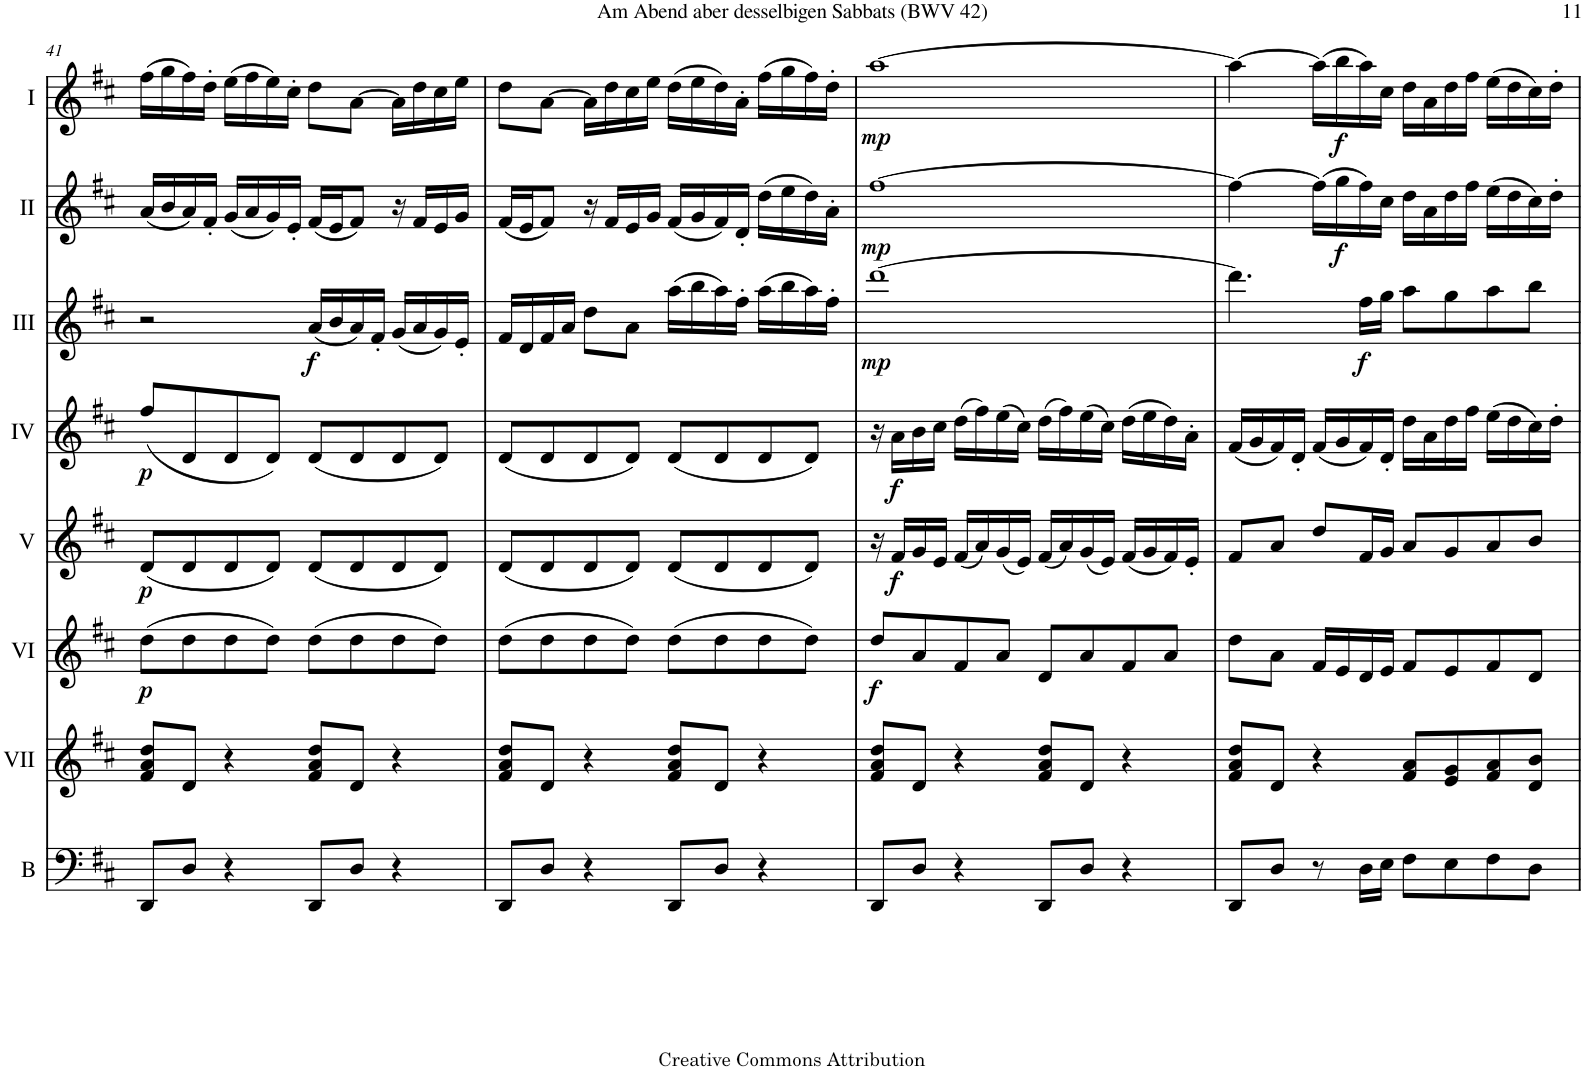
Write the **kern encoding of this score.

**kern	**kern	**kern	**dynam	**kern	**dynam	**kern	**dynam	**kern	**dynam	**kern	**dynam	**kern	**dynam
*part8	*part7	*part6	*part6	*part5	*part5	*part4	*part4	*part3	*part3	*part2	*part2	*part1	*part1
*staff8	*staff7	*staff6	*staff6	*staff5	*staff5	*staff4	*staff4	*staff3	*staff3	*staff2	*staff2	*staff1	*staff1
*I"Bass	*I"Acc. 7	*I"Acc. 6	*	*I"Acc. 5	*	*I"Acc. 4	*	*I"Acc. 3	*	*I"Acc. 2	*	*I"Acc. 1	*
*I'B	*	*	*	*	*	*	*	*	*	*	*	*	*
!!LO:PB:g=z
*clefF4	*clefG2	*clefG2	*	*clefG2	*	*clefG2	*	*clefG2	*	*clefG2	*	*clefG2	*
*Trd7c12	*	*Trd7c12	*	*	*	*	*	*Trd7c12	*	*	*	*	*
*k[f#c#]	*k[f#c#]	*k[f#c#]	*	*k[f#c#]	*	*k[f#c#]	*	*k[f#c#]	*	*k[f#c#]	*	*k[f#c#]	*
*M2/2	*M2/2	*M2/2	*	*M2/2	*	*M2/2	*	*M2/2	*	*M2/2	*	*M2/2	*
*met(c|)	*met(c|)	*met(c|)	*	*met(c|)	*	*met(c|)	*	*met(c|)	*	*met(c|)	*	*met(c|)	*
=41	=41	=41	=41	=41	=41	=41	=41	=41	=41	=41	=41	=41	=41
!	!	!	!LO:DY:b	!	!LO:DY:b	!	!LO:DY:b	!	!	!	!	!	!
8DD/L	8f#/ 8a/ 8dd/L	(8dd\L	p	(8d/L	p	(8ff#/L	p	2r	.	(16a/LL	.	(16ff#\LL	.
.	.	.	.	.	.	.	.	.	.	16b/	.	16gg\	.
8D/J	8d/J	8dd\	.	8d/	.	8d/	.	.	.	16a/)	.	16ff#\)	.
.	.	.	.	.	.	.	.	.	.	16f#'/JJ	.	16dd'\JJ	.
4r	4r	8dd\	.	8d/	.	8d/	.	.	.	(16g/LL	.	(16ee\LL	.
.	.	.	.	.	.	.	.	.	.	16a/	.	16ff#\	.
.	.	8dd\J)	.	8d/J)	.	8d/J)	.	.	.	16g/)	.	16ee\)	.
.	.	.	.	.	.	.	.	.	.	16e'/JJ	.	16cc#'\JJ	.
!	!	!	!	!	!	!	!	!	!LO:DY:b	!	!	!	!
8DD/L	8f#/ 8a/ 8dd/L	(8dd\L	.	(8d/L	.	(8d/L	.	(16a/LL	f	(16f#/LL	.	8dd\L	.
.	.	.	.	.	.	.	.	16b/	.	16e/J	.	.	.
8D/J	8d/J	8dd\	.	8d/	.	8d/	.	16a/)	.	8f#/J)	.	[8a\J	.
.	.	.	.	.	.	.	.	16f#'/JJ	.	.	.	.	.
4r	4r	8dd\	.	8d/	.	8d/	.	(16g/LL	.	16r	.	16a\LL]	.
.	.	.	.	.	.	.	.	16a/	.	16f#/LL	.	16dd\	.
.	.	8dd\J)	.	8d/J)	.	8d/J)	.	16g/)	.	16e/	.	16cc#\	.
.	.	.	.	.	.	.	.	16e'/JJ	.	16g/JJ	.	16ee\JJ	.
=42	=42	=42	=42	=42	=42	=42	=42	=42	=42	=42	=42	=42	=42
8DD/L	8f#/ 8a/ 8dd/L	(8dd\L	.	(8d/L	.	(8d/L	.	16f#/LL	.	(16f#/LL	.	8dd\L	.
.	.	.	.	.	.	.	.	16d/	.	16e/J	.	.	.
8D/J	8d/J	8dd\	.	8d/	.	8d/	.	16f#/	.	8f#/J)	.	[8a\J	.
.	.	.	.	.	.	.	.	16a/JJ	.	.	.	.	.
4r	4r	8dd\	.	8d/	.	8d/	.	8dd\L	.	16r	.	16a\LL]	.
.	.	.	.	.	.	.	.	.	.	16f#/LL	.	16dd\	.
.	.	8dd\J)	.	8d/J)	.	8d/J)	.	8a\J	.	16e/	.	16cc#\	.
.	.	.	.	.	.	.	.	.	.	16g/JJ	.	16ee\JJ	.
8DD/L	8f#/ 8a/ 8dd/L	(8dd\L	.	(8d/L	.	(8d/L	.	(16aa\LL	.	(16f#/LL	.	(16dd\LL	.
.	.	.	.	.	.	.	.	16bb\	.	16g/	.	16ee\	.
8D/J	8d/J	8dd\	.	8d/	.	8d/	.	16aa\)	.	16f#/)	.	16dd\)	.
.	.	.	.	.	.	.	.	16ff#'\JJ	.	16d'/JJ	.	16a'\JJ	.
4r	4r	8dd\	.	8d/	.	8d/	.	(16aa\LL	.	(16dd\LL	.	(16ff#\LL	.
.	.	.	.	.	.	.	.	16bb\	.	16ee\	.	16gg\	.
.	.	8dd\J)	.	8d/J)	.	8d/J)	.	16aa\)	.	16dd\)	.	16ff#\)	.
.	.	.	.	.	.	.	.	16ff#'\JJ	.	16a'\JJ	.	16dd'\JJ	.
=43	=43	=43	=43	=43	=43	=43	=43	=43	=43	=43	=43	=43	=43
!	!	!	!LO:DY:b	!	!	!	!	!	!LO:DY:b	!	!LO:DY:b	!	!LO:DY:b
8DD/L	8f#/ 8a/ 8dd/L	8dd/L	f	16r	.	16r	.	[1ddd	mp	[1ff#	mp	[1aa	mp
!	!	!	!	!	!LO:DY:b	!	!LO:DY:b	!	!	!	!	!	!
.	.	.	.	16f#/LL	f	16a\LL	f	.	.	.	.	.	.
8D/J	8d/J	8a/	.	16g/	.	16b\	.	.	.	.	.	.	.
.	.	.	.	16e/JJ	.	16cc#\JJ	.	.	.	.	.	.	.
4r	4r	8f#/	.	(16f#/LL	.	(16dd\LL	.	.	.	.	.	.	.
.	.	.	.	16a/)	.	16ff#\)	.	.	.	.	.	.	.
.	.	8a/J	.	(16g/	.	(16ee\	.	.	.	.	.	.	.
.	.	.	.	16e/JJ)	.	16cc#\JJ)	.	.	.	.	.	.	.
8DD/L	8f#/ 8a/ 8dd/L	8d/L	.	(16f#/LL	.	(16dd\LL	.	.	.	.	.	.	.
.	.	.	.	16a/)	.	16ff#\)	.	.	.	.	.	.	.
8D/J	8d/J	8a/	.	(16g/	.	(16ee\	.	.	.	.	.	.	.
.	.	.	.	16e/JJ)	.	16cc#\JJ)	.	.	.	.	.	.	.
4r	4r	8f#/	.	(16f#/LL	.	(16dd\LL	.	.	.	.	.	.	.
.	.	.	.	16g/	.	16ee\	.	.	.	.	.	.	.
.	.	8a/J	.	16f#/)	.	16dd\)	.	.	.	.	.	.	.
.	.	.	.	16e'/JJ	.	16a'\JJ	.	.	.	.	.	.	.
=44	=44	=44	=44	=44	=44	=44	=44	=44	=44	=44	=44	=44	=44
8DD/L	8f#/ 8a/ 8dd/L	8dd\L	.	8f#/L	.	(16f#/LL	.	4.ddd\]	.	4ff#\_	.	4aa\_	.
.	.	.	.	.	.	16g/	.	.	.	.	.	.	.
8D/J	8d/J	8a\J	.	8a/J	.	16f#/)	.	.	.	.	.	.	.
.	.	.	.	.	.	16d'/JJ	.	.	.	.	.	.	.
8r	4r	16f#/LL	.	8dd/L	.	(16f#/LL	.	.	.	(16ff#\LL]	.	(16aa\LL]	.
!	!	!	!	!	!	!	!	!	!	!	!LO:DY:b	!	!LO:DY:b
.	.	16e/	.	.	.	16g/	.	.	.	16gg\	f	16bb\	f
!	!	!	!	!	!	!	!	!	!LO:DY:b	!	!	!	!
16D\LL	.	16d/	.	16f#/L	.	16f#/)	.	16ff#\LL	f	16ff#\)	.	16aa\)	.
16E\JJ	.	16e/JJ	.	16g/JJ	.	16d'/JJ	.	16gg\JJ	.	16cc#\JJ	.	16cc#\JJ	.
8F#\L	8f#/ 8a/L	8f#/L	.	8a/L	.	16dd\LL	.	8aa\L	.	16dd\LL	.	16dd\LL	.
.	.	.	.	.	.	16a\	.	.	.	16a\	.	16a\	.
8E\	8e/ 8g/	8e/	.	8g/	.	16dd\	.	8gg\	.	16dd\	.	16dd\	.
.	.	.	.	.	.	16ff#\JJ	.	.	.	16ff#\JJ	.	16ff#\JJ	.
8F#\	8f#/ 8a/	8f#/	.	8a/	.	(16ee\LL	.	8aa\	.	(16ee\LL	.	(16ee\LL	.
.	.	.	.	.	.	16dd\	.	.	.	16dd\	.	16dd\	.
8D\J	8d/ 8b/J	8d/J	.	8b/J	.	16cc#\)	.	8bb\J	.	16cc#\)	.	16cc#\)	.
.	.	.	.	.	.	16dd'\JJ	.	.	.	16dd'\JJ	.	16dd'\JJ	.
=	=	=	=	=	=	=	=	=	=	=	=	=	=
*-	*-	*-	*-	*-	*-	*-	*-	*-	*-	*-	*-	*-	*-
